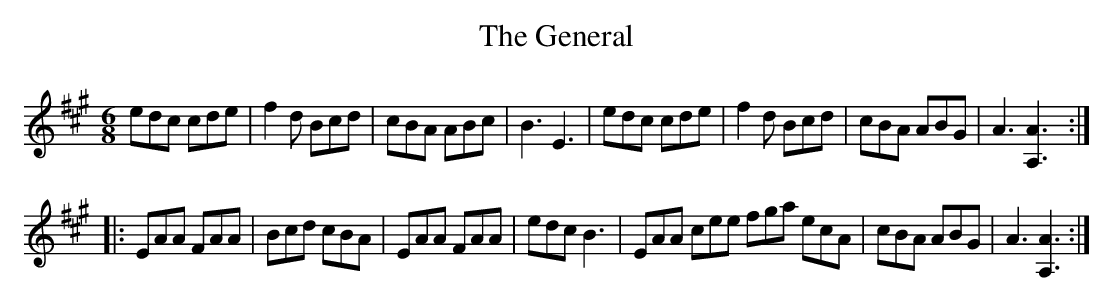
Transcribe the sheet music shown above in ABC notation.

X:1
T:General, The
M:6/8
L:1/8
K:A
edc cde | f2d Bcd | cBA ABc | B3 E3 | edc cde | f2d Bcd | cBA ABG | A3 [A,3A3] :|
|: EAA FAA | Bcd cBA | EAA FAA | edc B3 | EAA cee fga ecA | cBA ABG | A3 [A,3A3] :|
